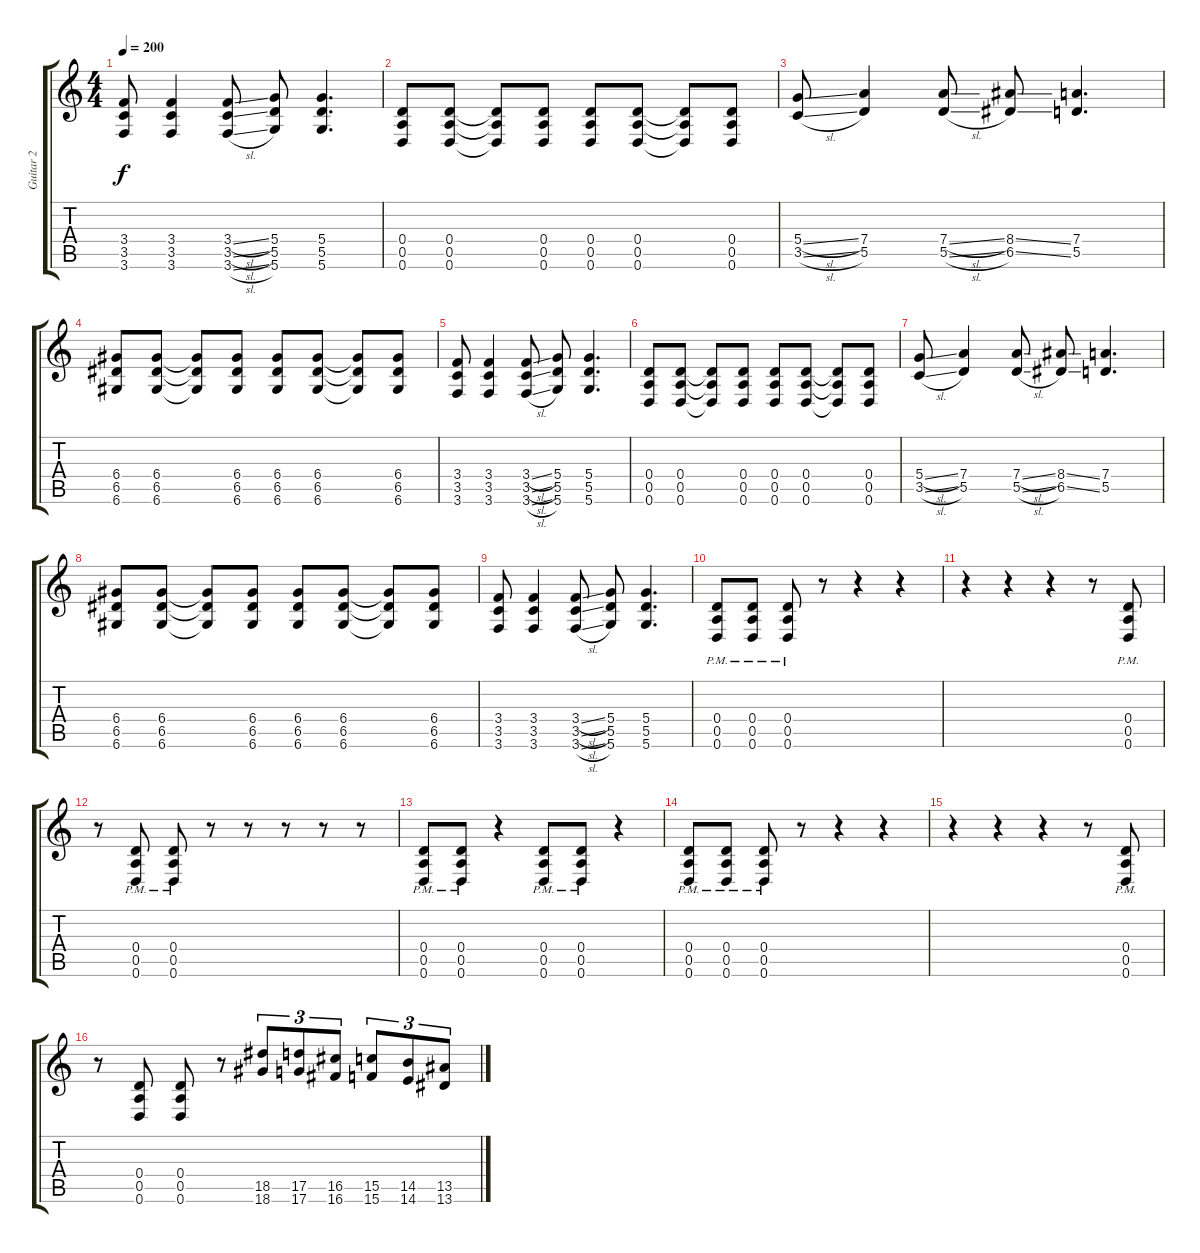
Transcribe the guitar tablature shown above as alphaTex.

\track ("Guitar 2" "Guitar 2") {instrument distortionguitar}
\staff {score tabs}
\tuning (E4 B3 G3 D3 A2 D2) {hide}
\ts (4 4)
\tempo 200
\clef g2
\ks c
(3.4 3.5 3.6).8{dy f} (3.4 3.5 3.6).4 (3.4{sl} 3.5{sl} 3.6{sl}).8 (5.4 5.5 5.6).8 (5.4 5.5 5.6).4{d} |
(0.4 0.5 0.6).8 (0.4 0.5 0.6).8 (0.4{t} 0.5{t} 0.6{t}).8 (0.4 0.5 0.6).8 (0.4 0.5 0.6).8 (0.4 0.5 0.6).8 (0.4{t} 0.5{t} 0.6{t}).8 (0.4 0.5 0.6).8 |
(5.4{sl} 3.5{sl}).8 (7.4 5.5).4 (7.4{sl} 5.5{sl}).8 (8.4{ss} 6.5{ss}).8 (7.4 5.5).4{d} |
(6.4 6.5 6.6).8 (6.4 6.5 6.6).8 (6.4{t} 6.5{t} 6.6{t}).8 (6.4 6.5 6.6).8 (6.4 6.5 6.6).8 (6.4 6.5 6.6).8 (6.4{t} 6.5{t} 6.6{t}).8 (6.4 6.5 6.6).8 |
(3.4 3.5 3.6).8 (3.4 3.5 3.6).4 (3.4{sl} 3.5{sl} 3.6{sl}).8 (5.4 5.5 5.6).8 (5.4 5.5 5.6).4{d} |
(0.4 0.5 0.6).8 (0.4 0.5 0.6).8 (0.4{t} 0.5{t} 0.6{t}).8 (0.4 0.5 0.6).8 (0.4 0.5 0.6).8 (0.4 0.5 0.6).8 (0.4{t} 0.5{t} 0.6{t}).8 (0.4 0.5 0.6).8 |
(5.4{sl} 3.5{sl}).8 (7.4 5.5).4 (7.4{sl} 5.5{sl}).8 (8.4{ss} 6.5{ss}).8 (7.4 5.5).4{d} |
(6.4 6.5 6.6).8 (6.4 6.5 6.6).8 (6.4{t} 6.5{t} 6.6{t}).8 (6.4 6.5 6.6).8 (6.4 6.5 6.6).8 (6.4 6.5 6.6).8 (6.4{t} 6.5{t} 6.6{t}).8 (6.4 6.5 6.6).8 |
(3.4 3.5 3.6).8 (3.4 3.5 3.6).4 (3.4{sl} 3.5{sl} 3.6{sl}).8 (5.4 5.5 5.6).8 (5.4 5.5 5.6).4{d} |
(0.4{pm} 0.5{pm} 0.6{pm}).8{volume 16} (0.4{pm} 0.5{pm} 0.6{pm}).8 (0.4{pm} 0.5{pm} 0.6{pm}).8 r.8 r.4 r.4 |
r.4 r.4 r.4 r.8 (0.4{pm} 0.5{pm} 0.6{pm}).8 |
r.8 (0.4{pm} 0.5{pm} 0.6{pm}).8 (0.4{pm} 0.5{pm} 0.6{pm}).8 r.8 r.8 r.8 r.8 r.8 |
(0.4{pm} 0.5{pm} 0.6{pm}).8 (0.4{pm} 0.5{pm} 0.6{pm}).8 r.4 (0.4{pm} 0.5{pm} 0.6{pm}).8 (0.4{pm} 0.5{pm} 0.6{pm}).8 r.4 |
(0.4{pm} 0.5{pm} 0.6{pm}).8 (0.4{pm} 0.5{pm} 0.6{pm}).8 (0.4{pm} 0.5{pm} 0.6{pm}).8 r.8 r.4 r.4 |
r.4 r.4 r.4 r.8 (0.4{pm} 0.5{pm} 0.6{pm}).8 |
r.8 (0.4 0.5 0.6).8 (0.4 0.5 0.6).8 r.8 (18.5 18.6).8{tu (3 2) instrument guitarfretnoise} (17.5 17.6).8{tu (3 2)} (16.5 16.6).8{tu (3 2)} (15.5 15.6).8{tu (3 2)} (14.5 14.6).8{tu (3 2)} (13.5 13.6).8{tu (3 2)}
